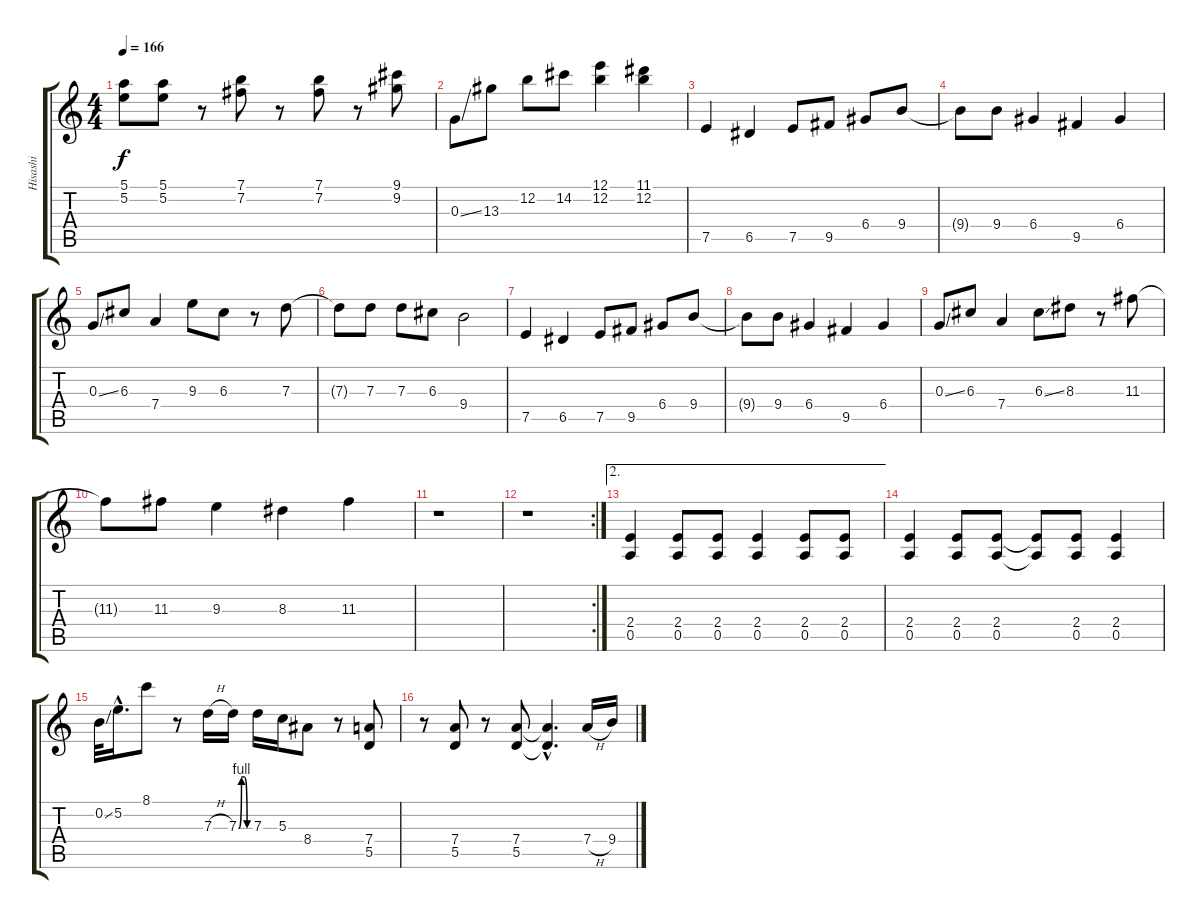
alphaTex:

\track ("Hisashi" "Hisashi") {instrument overdrivenguitar}
\staff {score tabs}
\tuning (E4 B3 G3 D3 A2 E2) {hide}
\ts (4 4)
\tempo 166
\clef g2
\ks c
(5.1 5.2).8{dy f} (5.1 5.2).8 r.8 (7.1 7.2).8 r.8 (7.1 7.2).8 r.8 (9.1 9.2).8 |
0.3{ss}.8 13.3.8 12.2.8 14.2.8 (12.1 12.2).4{volume 16} (11.1 12.2).4{volume 16} |
7.5.4 6.5.4{volume 16} 7.5.8 9.5.8 6.4.8 9.4.8 |
9.4{t}.8 9.4.8 6.4.4{volume 16} 9.5.4{volume 16} 6.4.4{volume 16} |
0.3{ss}.8 6.3.8 7.4.4{volume 16} 9.3.8 6.3.8 r.8 7.3.8 |
7.3{t}.8 7.3.8 7.3.8 6.3.8 9.4.2 |
7.5.4 6.5.4{volume 16} 7.5.8 9.5.8 6.4.8 9.4.8 |
9.4{t}.8 9.4.8 6.4.4{volume 16} 9.5.4{volume 16} 6.4.4{volume 16} |
0.3{ss}.8 6.3.8 7.4.4{volume 16} 6.3{ss}.8 8.3.8 r.8 11.3.8 |
11.3{t}.8 11.3.8 9.3.4{volume 16} 8.3.4{volume 16} 11.3.4{volume 16} |
r.1 |
\rc 2
r.1 |
\ae 2
(2.4 0.5).4 (2.4 0.5).8 (2.4 0.5).8 (2.4 0.5).4 (2.4 0.5).8 (2.4 0.5).8 |
(2.4 0.5).4 (2.4 0.5).8 (2.4 0.5).8 (2.4{t} 0.5{t}).8 (2.4 0.5).8 (2.4 0.5).4 |
0.2{ss}.32 5.2{hac}.16{d} 8.1.8 r.8 7.3{h}.16 7.3{be (custom 0 0 15 4 30 4 45 0 60 0)}.16 7.3.16 5.3.16 8.4.8 r.8 (7.4 5.5).8 |
r.8 (7.4 5.5).8 r.8 (7.4 5.5).8 (7.4{hac t} 5.5{hac t}).4{d} 7.4{h}.16 9.4.16
